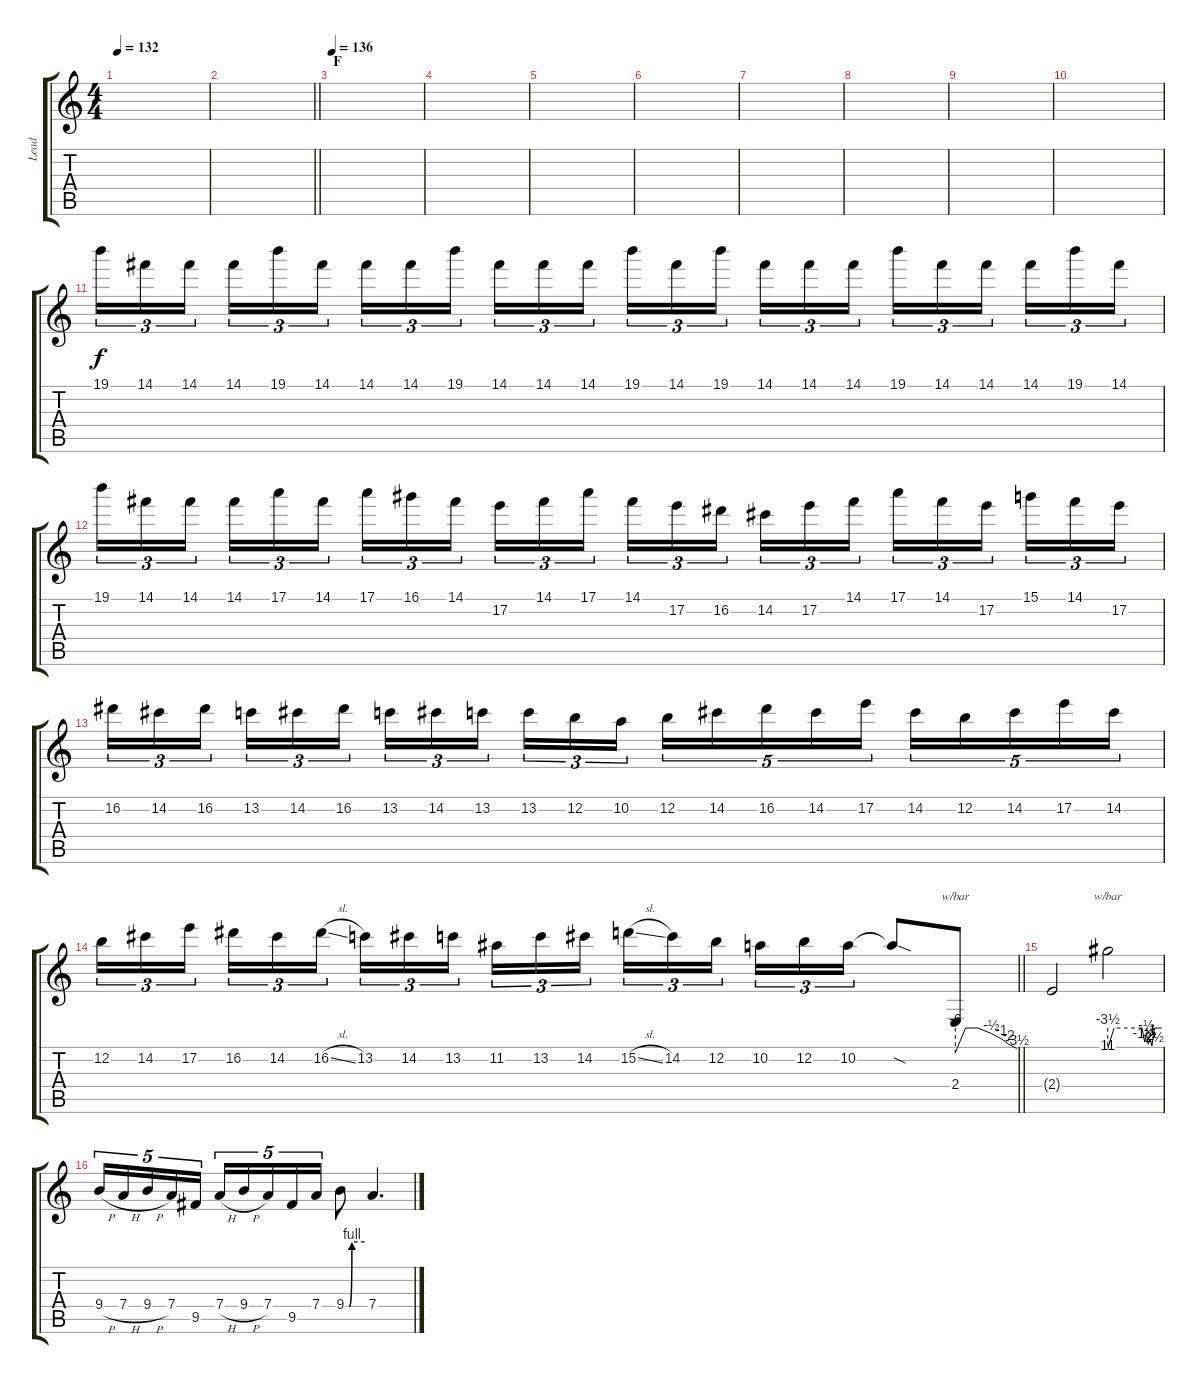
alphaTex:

\track ("Lead" "Lead") {instrument overdrivenguitar}
\staff {score tabs}
\tuning (E4 B3 G3 D3 A2 E2) {hide}
\ts (4 4)
\tempo 132
\clef g2
\ks c
|
\barLineRight lightlight
|
\section ("" "F")
\tempo 136
|
|
|
|
|
|
|
|
19.1.16{tu (3 2)} 14.1.16{tu (3 2)} 14.1.16{tu (3 2) beam splitsecondary} 14.1.16{tu (3 2)} 19.1.16{tu (3 2)} 14.1.16{tu (3 2)} 14.1.16{tu (3 2)} 14.1.16{tu (3 2)} 19.1.16{tu (3 2) beam splitsecondary} 14.1.16{tu (3 2)} 14.1.16{tu (3 2)} 14.1.16{tu (3 2)} 19.1.16{tu (3 2)} 14.1.16{tu (3 2)} 19.1.16{tu (3 2) beam splitsecondary} 14.1.16{tu (3 2)} 14.1.16{tu (3 2)} 14.1.16{tu (3 2)} 19.1.16{tu (3 2)} 14.1.16{tu (3 2)} 14.1.16{tu (3 2) beam splitsecondary} 14.1.16{tu (3 2)} 19.1.16{tu (3 2)} 14.1.16{tu (3 2)} |
19.1.16{tu (3 2)} 14.1.16{tu (3 2)} 14.1.16{tu (3 2) beam splitsecondary} 14.1.16{tu (3 2)} 17.1.16{tu (3 2)} 14.1.16{tu (3 2)} 17.1.16{tu (3 2)} 16.1.16{tu (3 2)} 14.1.16{tu (3 2) beam splitsecondary} 17.2.16{tu (3 2)} 14.1.16{tu (3 2)} 17.1.16{tu (3 2)} 14.1.16{tu (3 2)} 17.2.16{tu (3 2)} 16.2.16{tu (3 2) beam splitsecondary} 14.2.16{tu (3 2)} 17.2.16{tu (3 2)} 14.1.16{tu (3 2)} 17.1.16{tu (3 2)} 14.1.16{tu (3 2)} 17.2.16{tu (3 2) beam splitsecondary} 15.1.16{tu (3 2)} 14.1.16{tu (3 2)} 17.2.16{tu (3 2)} |
16.2.16{tu (3 2)} 14.2.16{tu (3 2)} 16.2.16{tu (3 2) beam splitsecondary} 13.2.16{tu (3 2)} 14.2.16{tu (3 2)} 16.2.16{tu (3 2)} 13.2.16{tu (3 2)} 14.2.16{tu (3 2)} 13.2.16{tu (3 2) beam splitsecondary} 13.2.16{tu (3 2)} 12.2.16{tu (3 2)} 10.2.16{tu (3 2)} 12.2.16{tu (5 4)} 14.2.16{tu (5 4)} 16.2.16{tu (5 4)} 14.2.16{tu (5 4)} 17.2.16{tu (5 4)} 14.2.16{tu (5 4)} 12.2.16{tu (5 4)} 14.2.16{tu (5 4)} 17.2.16{tu (5 4)} 14.2.16{tu (5 4)} |
\barLineRight lightlight
12.2.16{tu (3 2)} 14.2.16{tu (3 2)} 17.2.16{tu (3 2) beam splitsecondary} 16.2.16{tu (3 2)} 14.2.16{tu (3 2)} 16.2{sl}.16{tu (3 2)} 13.2.16{tu (3 2)} 14.2.16{tu (3 2)} 13.2.16{tu (3 2) beam splitsecondary} 11.2.16{tu (3 2)} 13.2.16{tu (3 2)} 14.2.16{tu (3 2)} 15.2{sl}.16{tu (3 2)} 14.2.16{tu (3 2)} 12.2.16{tu (3 2) beam splitsecondary} 10.2.16{tu (3 2)} 12.2.16{tu (3 2)} 10.2.16{tu (3 2)} 10.2{sod t}.8 2.4.8{tbe (custom default 0 -24 10 0 15 0 22 0 35 -2 45 -4 52 -8 60 -14)} |
2.4{t}.2 11.1.2{tbe (custom default 0 -14 7 0 38 0 41 -6 43 -2 45 -8 47 -4 49 -10 52 0 60 0)} |
9.4{h}.16{tu (5 4)} 7.4{h}.16{tu (5 4)} 9.4{h}.16{tu (5 4)} 7.4.16{tu (5 4)} 9.5.16{tu (5 4)} 7.4{h}.16{tu (5 4)} 9.4{h}.16{tu (5 4)} 7.4.16{tu (5 4)} 9.5.16{tu (5 4)} 7.4.16{tu (5 4)} 9.4{be (custom 0 0 10 0 19 4 60 4)}.8 7.4.4{d}
